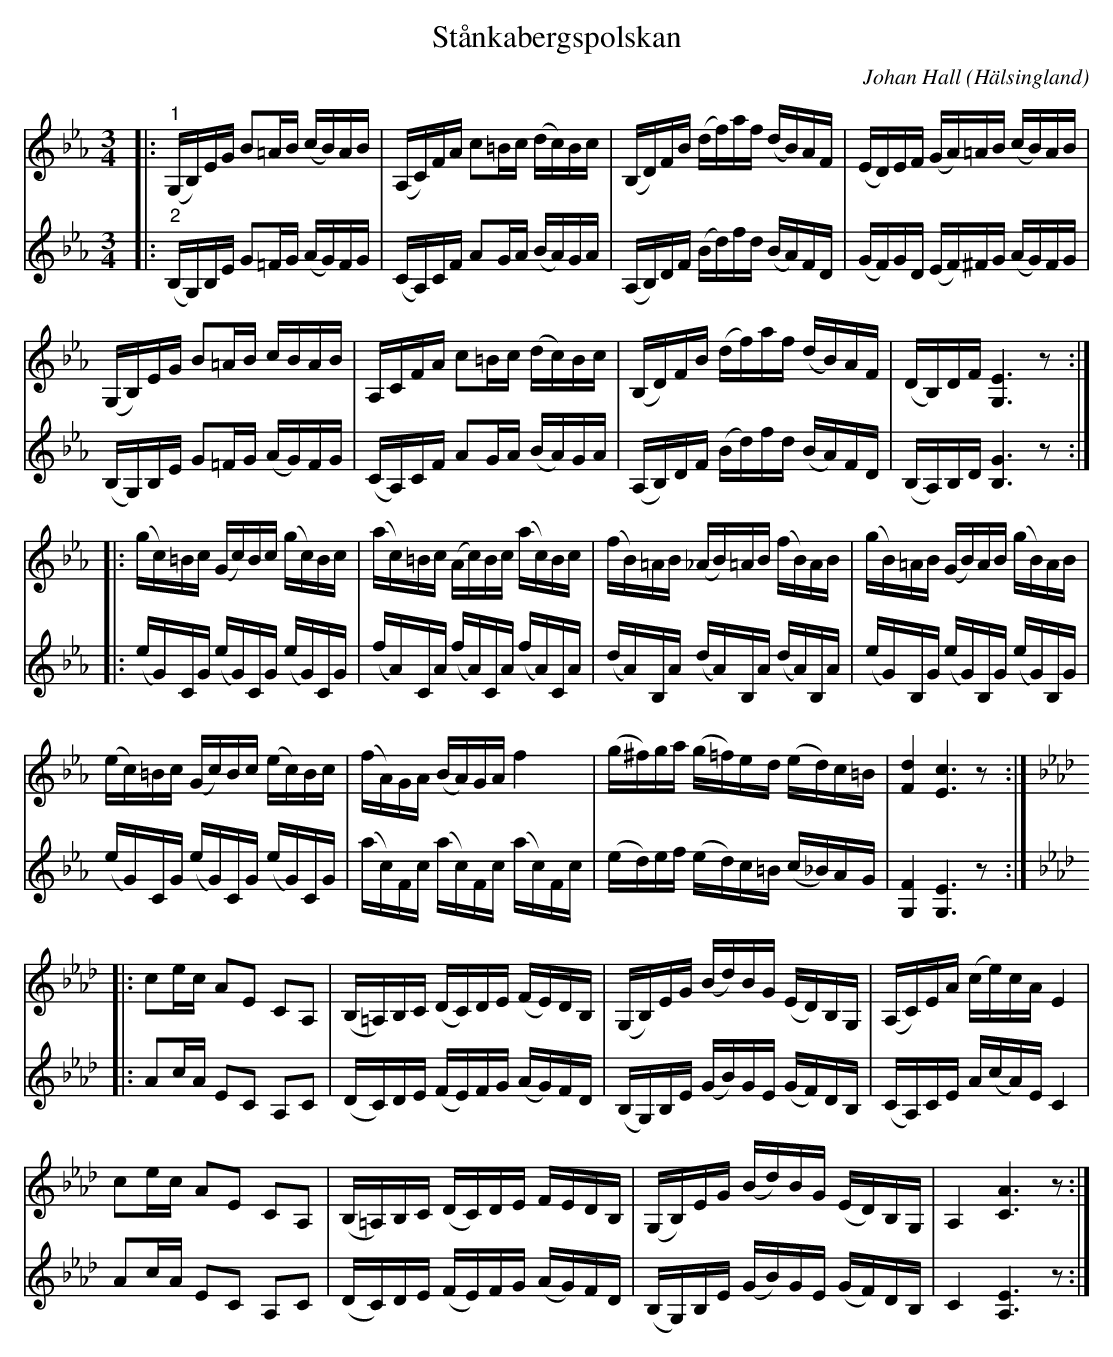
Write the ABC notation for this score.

X:1
T:Stånkabergspolskan
C:Johan Hall
O:Hälsingland
L:1/16
M:3/4
K:Eb
V:1
|:"^1" (G,B,)EG B2=AB (cB)AB | (A,C)FA c2=Bc (dc)Bc | (B,D)FB (df)af (dB)AF | (ED)EF (GA)=AB (cB)AB |
(G,B,)EG B2=AB cBAB | A,CFA c2=Bc (dc)Bc | (B,D)FB (df)af (dB)AF | (DB,)DF [G,E]6 z2 ::
(gc)=Bc (Gc)Bc (gc)Bc | (ac)=Bc (Ac)Bc (ac)Bc | (fB)=AB (_AB)=AB (fB)AB | (gB)=AB (GB)AB (gB)AB |
(ec)=Bc (Gc)Bc (ec)Bc | (fA)GA (BA)GA f4 | (g^f)ga (g=f)ed (ed)c=B | [Fd]4 [Ec]6 z2 ::
[K:Ab] c2ec A2E2 C2A,2 | (B,=A,)B,C (DC)DE (FE)DB, | (G,B,)EG (Bd)BG (ED)B,G, | (A,C)EA (ce)cA E4 |
c2ec A2E2 C2A,2 | (B,=A,)B,C (DC)DE FEDB, | (G,B,)EG (Bd)BG (ED)B,G, | A,4 [CA]6 z2 :|
V:2
|:"^2" (B,G,)B,E G2=FG (AG)FG | (CA,)CF A2GA (BA)GA | (A,B,)DF (Bd)fd (BA)FD | (GF)GD (EF)^FG (AG)FG |
 (B,G,)B,E G2=FG (AG)FG | (CA,)CF A2GA (BA)GA | (A,B,)DF (Bd)fd (BA)FD | (B,A,)B,D [B,G]6 z2 ::
(eG)CG (eG)CG (eG)CG | (fA)CA (fA)CA (fA)CA | (dA)B,A (dA)B,A (dA)B,A | (eG)B,G (eG)B,G (eG)B,G |
(eG)CG (eG)CG (eG)CG | (ac)Fc (ac)Fc (ac)Fc | (ed)ef (ed)c=B (c_B)AG | [G,F]4 [G,E]6 z2 ::
[K:Ab] A2cA E2C2 A,2C2 | (DC)DE (FE)FG (AG)FD | (B,G,)B,E (GB)GE (GF)DB, | (CA,)CE A(cA)E C4 |
A2cA E2C2 A,2C2 | (DC)DE (FE)FG (AG)FD | (B,G,)B,E (GB)GE (GF)DB, | C4 [A,E]6 z2 :|
